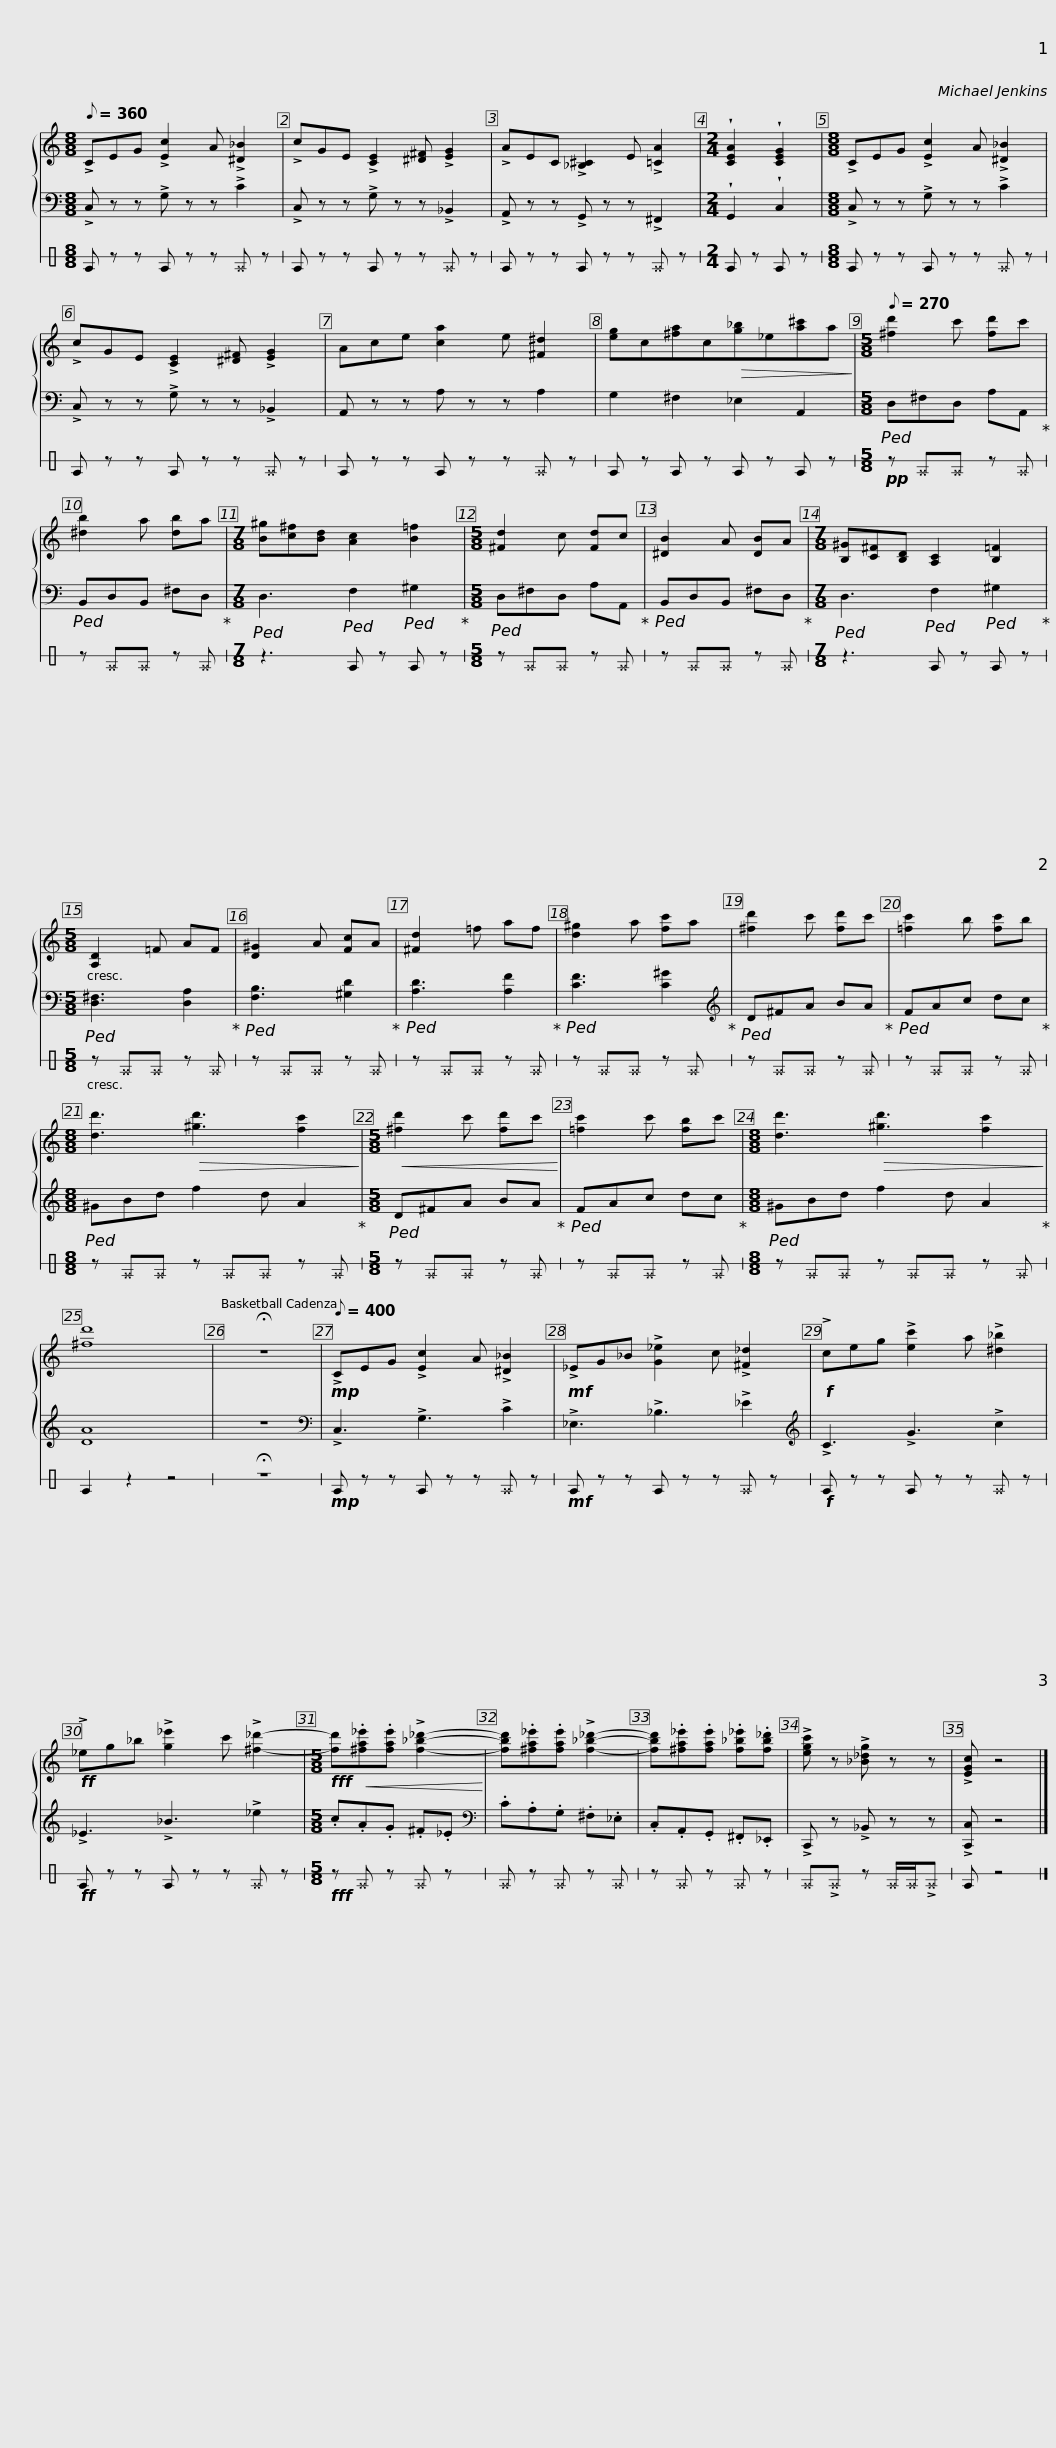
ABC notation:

X:1
%%score { 1 | 2 } 3
L:1/8
Q:1/8=360
M:8/8
I:linebreak $
K:C
V:1 treble
V:2 bass
V:3 perc stafflines=1
K:none
V:1
 !>!CEG !>![Ec]2 A !>![^D_B]2 | !>!cGE !>![CE]2 [^D^F] !>![EG]2 | !>!AEC !>![_B,^C]2 E !>![=CA]2 |[M:2/4] !wedge![CEA]2 !wedge![CEG]2 |$[M:8/8] !>!CEG !>![Ec]2 A !>![^D_B]2 | %5
 !>!cGE !>![CE]2 [^D^F] !>![EG]2 | Ace [ca]2 e [^F^d]2 | [eg]c[^fa]c!>(![g_b]_e[a^c']a!>)! |$[M:5/8][Q:1/8=270] [^fd']2 c' [fd']c' | [^db]2 a [db]a | %10
[M:7/8] [B^g][c^f][Bd] [Ac]2 [B=f]2 |[M:5/8] [^Fd]2 c [Fd]c | [^DB]2 A [DB]A |$[M:7/8] [B,^G][C^F][B,D] [A,C]2 [B,=F]2 |[M:5/8] [A,D]2 =F AF | %15
 [D^G]2 A [Fc]A | [^Fd]2 =f af | [d^g]2 a [fc']a | [^fd']2 c' [fd']c' |$ [=fc']2 b [fc']b | %20
[M:8/8] [dd']3!>(! [^gd']3 [fc']2!>)! |[M:5/8]!<(! [^fd']2 c' [fd']c'!<)! | [=fc']2 c' [fb]c' |[M:8/8] [dd']3!>(! [^gd']3 [fc']2!>)! | [^fd']8 |$ %25
 !fermata!z8 |[Q:1/8=400]!mp! !>!CEG !>![Ec]2 A !>![^D_B]2 |!mf! !>!_EG_B !>![G_e]2 c !>![^F_d]2 |!f! !>!ceg !>![ec']2 a !>![^d_b]2 |!ff! !>!_eg_b !>![g_e']2 c' !>![^f_d']2- |$ %30
[M:5/8]!fff! [fd']!<(!.[^fa_e'].[fae'] !>![f_b_d']2-!<)! | [fbd'].[^fa_e'].[fae'] !>![f_b_d']2- | [fbd'].[^fa_e'].[fae'] .[f_b_e'].[fb_d'] | !>![egc'] z !>![_B_dg] z z | !>![EGc] z4 |] %35
V:2
 !>!C, z z !>!G, z z !>!C2 | !>!C, z z !>!G, z z !>!_B,,2 | !>!A,, z z !>!G,, z z !>!^F,,2 |[M:2/4] !wedge!G,,2 !wedge!C,2 |$[M:8/8] !>!C, z z !>!G, z z !>!C2 | %5
 !>!C, z z !>!G, z z !>!_B,,2 | A,, z z A, z z A,2 | G,2 ^F,2 _E,2 A,,2 |$[M:5/8]!ped! D,^F,D, A,A,,!ped-up! |!ped! B,,D,B,, ^F,D,!ped-up! | %10
[M:7/8]!ped! D,3!ped! F,2!ped! ^G,2!ped-up! |[M:5/8]!ped! D,^F,D, A,A,,!ped-up! |!ped! B,,D,B,, ^F,D,!ped-up! |$[M:7/8]!ped! D,3!ped! F,2!ped! ^G,2!ped-up! |[M:5/8]!ped! [D,^F,]3 [D,A,]2!ped-up! | %15
!ped! [F,B,]3 [^G,D]2!ped-up! |!ped! [A,D]3 [A,F]2!ped-up! |!ped! [CF]3 [C^G]2!ped-up! |[K:treble]!ped! D^FA BA!ped-up! |$!ped! FAc dc!ped-up! | %20
[M:8/8]!ped! ^GBd f2 d A2!ped-up! |[M:5/8]!ped! D^FA BA!ped-up! |!ped! FAc dc!ped-up! |[M:8/8]!ped! ^GBd f2 d A2!ped-up! | [DA]8 |$ %25
 z8 |[K:bass] !>!C,3 !>!G,3 !>!C2 | !>!_E,3 !>!_B,3 !>!_E2 |[K:treble] !>!C3 !>!G3 !>!c2 | !>!_E3 !>!_B3 !>!_e2 |$ %30
[M:5/8] .c.A.G .^F._E |[K:bass] .C.A,.G, .^F,._E, | .C,.A,,.G,, .^F,,._E,, | !>!C,, z !>!_B,, z z | !>![C,,C,] z4 |] %35
V:3
 E z z E z z ^E z | E z z E z z ^E z | E z z E z z ^E z |[M:2/4] E z E z |$[M:8/8] E z z E z z ^E z | %5
 E z z E z z ^E z | E z z E z z ^E z | E z E z E z E z |$[M:5/8]!pp! z ^E^E z ^E | z ^E^E z ^E | %10
[M:7/8] z3 E z E z |[M:5/8] z ^E^E z ^E | z ^E^E z ^E |$[M:7/8] z3 E z E z |[M:5/8] z ^E^E z ^E | %15
 z ^E^E z ^E | z ^E^E z ^E | z ^E^E z ^E | z ^E^E z ^E |$ z ^E^E z ^E | %20
[M:8/8] z ^E^E z ^E^E z ^E |[M:5/8] z ^E^E z ^E | z ^E^E z ^E |[M:8/8] z ^E^E z ^E^E z ^E | E2 z2 z4 |$ %25
 !fermata!z8 |!mp! E z z E z z ^E z |!mf! E z z E z z ^E z |!f! E z z E z z ^E z |!ff! E z z E z z ^E z |$ %30
[M:5/8]!fff! z ^E z ^E z | ^E z ^E z ^E | z ^E z ^E z | ^E!>!^E z ^E/^E/!>!^E | E z4 |] %35
